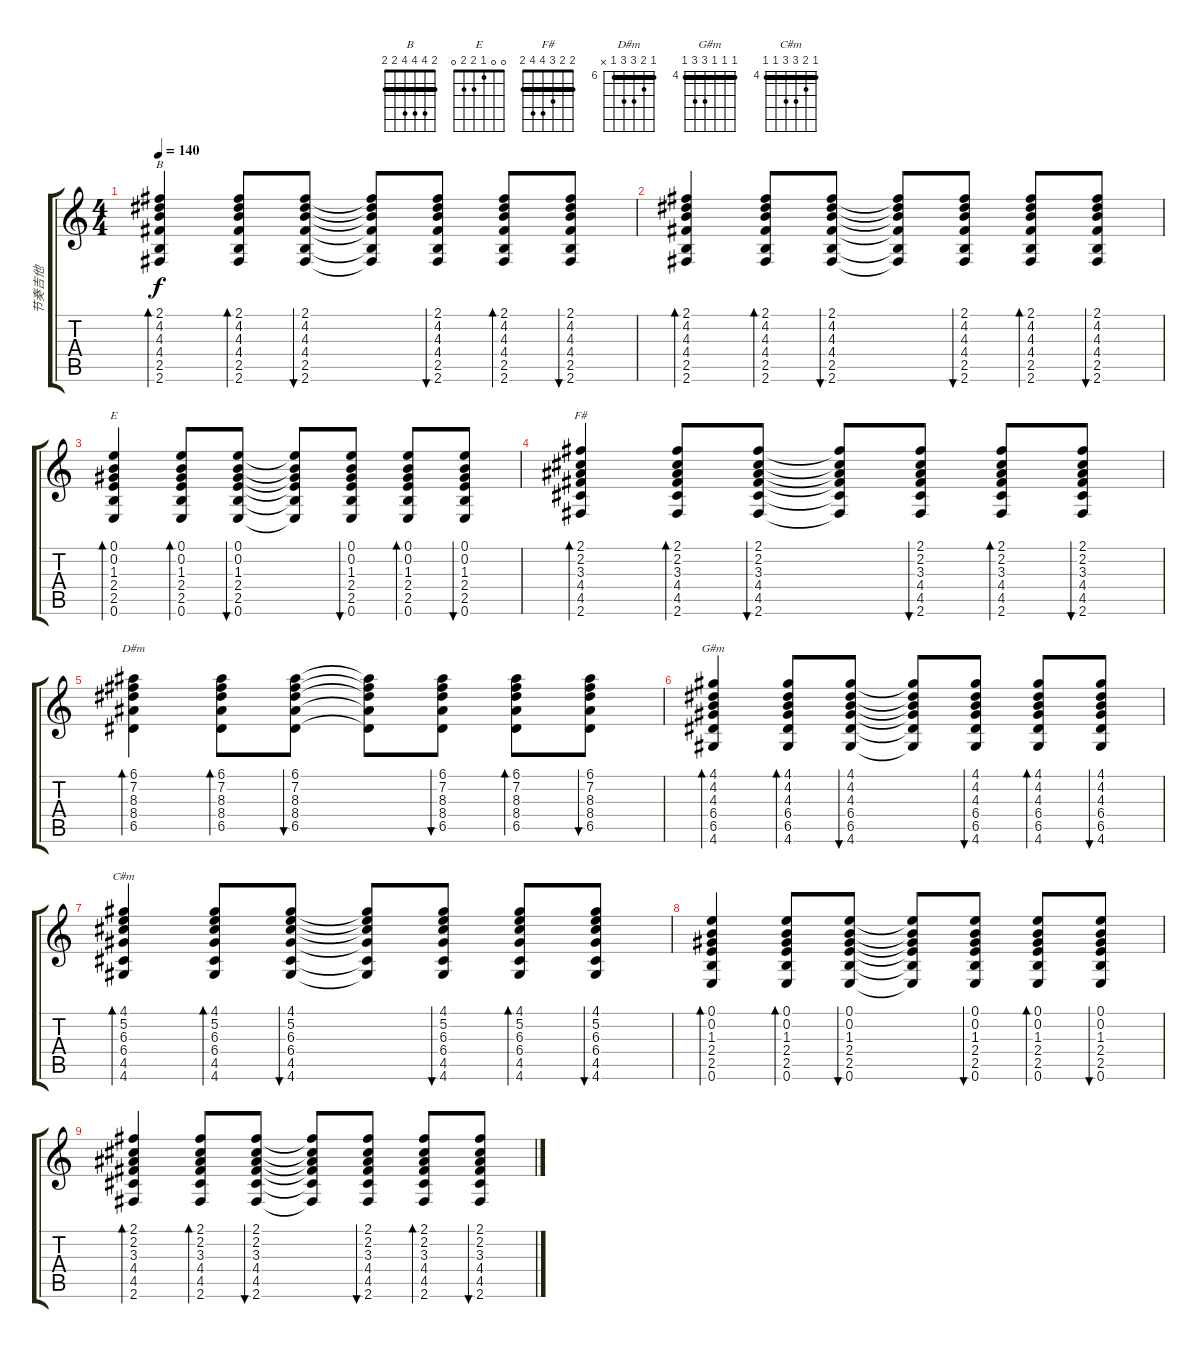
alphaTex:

\track ("节奏吉他" "节奏吉他") {instrument acousticguitarsteel}
\staff {score tabs}
\tuning (E4 B3 G3 D3 A2 E2) {hide}
\chord ("B" 2 4 4 4 2 2) {barre 2}
\chord ("E" 0 0 1 2 2 0)
\chord ("F#" 2 2 3 4 4 2) {barre 2}
\chord ("D#m" 6 7 8 8 6 x) {firstfret 6 barre 6}
\chord ("G#m" 4 4 4 6 6 4) {firstfret 4 barre 4}
\chord ("C#m" 4 5 6 6 4 4) {firstfret 4 barre 4}
\ts (4 4)
\tempo 140
\clef g2
\ks c
(2.1 4.2 4.3 4.4 2.5 2.6).4{bd 60 ch "B" dy f} (2.1 4.2 4.3 4.4 2.5 2.6).8{bd 60} (2.1 4.2 4.3 4.4 2.5 2.6).8{bu 60} (2.1{t} 4.2{t} 4.3{t} 4.4{t} 2.5{t} 2.6{t}).8 (2.1 4.2 4.3 4.4 2.5 2.6).8{bu 60} (2.1 4.2 4.3 4.4 2.5 2.6).8{bd 60} (2.1 4.2 4.3 4.4 2.5 2.6).8{bu 60} |
(2.1 4.2 4.3 4.4 2.5 2.6).4{bd 60} (2.1 4.2 4.3 4.4 2.5 2.6).8{bd 60} (2.1 4.2 4.3 4.4 2.5 2.6).8{bu 60} (2.1{t} 4.2{t} 4.3{t} 4.4{t} 2.5{t} 2.6{t}).8 (2.1 4.2 4.3 4.4 2.5 2.6).8{bu 60} (2.1 4.2 4.3 4.4 2.5 2.6).8{bd 60} (2.1 4.2 4.3 4.4 2.5 2.6).8{bu 60} |
(0.1 0.2 1.3 2.4 2.5 0.6).4{bd 60 ch "E"} (0.1 0.2 1.3 2.4 2.5 0.6).8{bd 60} (0.1 0.2 1.3 2.4 2.5 0.6).8{bu 60} (0.1{t} 0.2{t} 1.3{t} 2.4{t} 2.5{t} 0.6{t}).8 (0.1 0.2 1.3 2.4 2.5 0.6).8{bu 60} (0.1 0.2 1.3 2.4 2.5 0.6).8{bd 60} (0.1 0.2 1.3 2.4 2.5 0.6).8{bu 60} |
(2.1 2.2 3.3 4.4 4.5 2.6).4{bd 60 ch "F#"} (2.1 2.2 3.3 4.4 4.5 2.6).8{bd 120} (2.1 2.2 3.3 4.4 4.5 2.6).8{bu 120} (2.1{t} 2.2{t} 3.3{t} 4.4{t} 4.5{t} 2.6{t}).8{txt ""} (2.1 2.2 3.3 4.4 4.5 2.6).8{bu 120} (2.1 2.2 3.3 4.4 4.5 2.6).8{bd 120} (2.1 2.2 3.3 4.4 4.5 2.6).8{bu 120} |
(6.1 7.2 8.3 8.4 6.5).4{bd 120 ch "D#m"} (6.1 7.2 8.3 8.4 6.5).8{bd 120} (6.1 7.2 8.3 8.4 6.5).8{bu 120} (6.1{t} 7.2{t} 8.3{t} 8.4{t} 6.5{t}).8 (6.1 7.2 8.3 8.4 6.5).8{bu 120} (6.1 7.2 8.3 8.4 6.5).8{bd 120} (6.1 7.2 8.3 8.4 6.5).8{bu 120} |
(4.1 4.2 4.3 6.4 6.5 4.6).4{bd 120 ch "G#m"} (4.1 4.2 4.3 6.4 6.5 4.6).8{bd 120} (4.1 4.2 4.3 6.4 6.5 4.6).8{bu 120} (4.1{t} 4.2{t} 4.3{t} 6.4{t} 6.5{t} 4.6{t}).8 (4.1 4.2 4.3 6.4 6.5 4.6).8{bu 120} (4.1 4.2 4.3 6.4 6.5 4.6).8{bd 120} (4.1 4.2 4.3 6.4 6.5 4.6).8{bu 120} |
(4.1 5.2 6.3 6.4 4.5 4.6).4{bd 120 ch "C#m"} (4.1 5.2 6.3 6.4 4.5 4.6).8{bd 120} (4.1 5.2 6.3 6.4 4.5 4.6).8{bu 120} (4.1{t} 5.2{t} 6.3{t} 6.4{t} 4.5{t} 4.6{t}).8 (4.1 5.2 6.3 6.4 4.5 4.6).8{bu 120} (4.1 5.2 6.3 6.4 4.5 4.6).8{bd 120} (4.1 5.2 6.3 6.4 4.5 4.6).8{bu 120} |
(0.1 0.2 1.3 2.4 2.5 0.6).4{bd 60} (0.1 0.2 1.3 2.4 2.5 0.6).8{bd 60} (0.1 0.2 1.3 2.4 2.5 0.6).8{bu 60} (0.1{t} 0.2{t} 1.3{t} 2.4{t} 2.5{t} 0.6{t}).8 (0.1 0.2 1.3 2.4 2.5 0.6).8{bu 60} (0.1 0.2 1.3 2.4 2.5 0.6).8{bd 60} (0.1 0.2 1.3 2.4 2.5 0.6).8{bu 60} |
(2.1 2.2 3.3 4.4 4.5 2.6).4{bd 60} (2.1 2.2 3.3 4.4 4.5 2.6).8{bd 120} (2.1 2.2 3.3 4.4 4.5 2.6).8{bu 120} (2.1{t} 2.2{t} 3.3{t} 4.4{t} 4.5{t} 2.6{t}).8 (2.1 2.2 3.3 4.4 4.5 2.6).8{bu 120} (2.1 2.2 3.3 4.4 4.5 2.6).8{bd 120} (2.1 2.2 3.3 4.4 4.5 2.6).8{bu 120}
